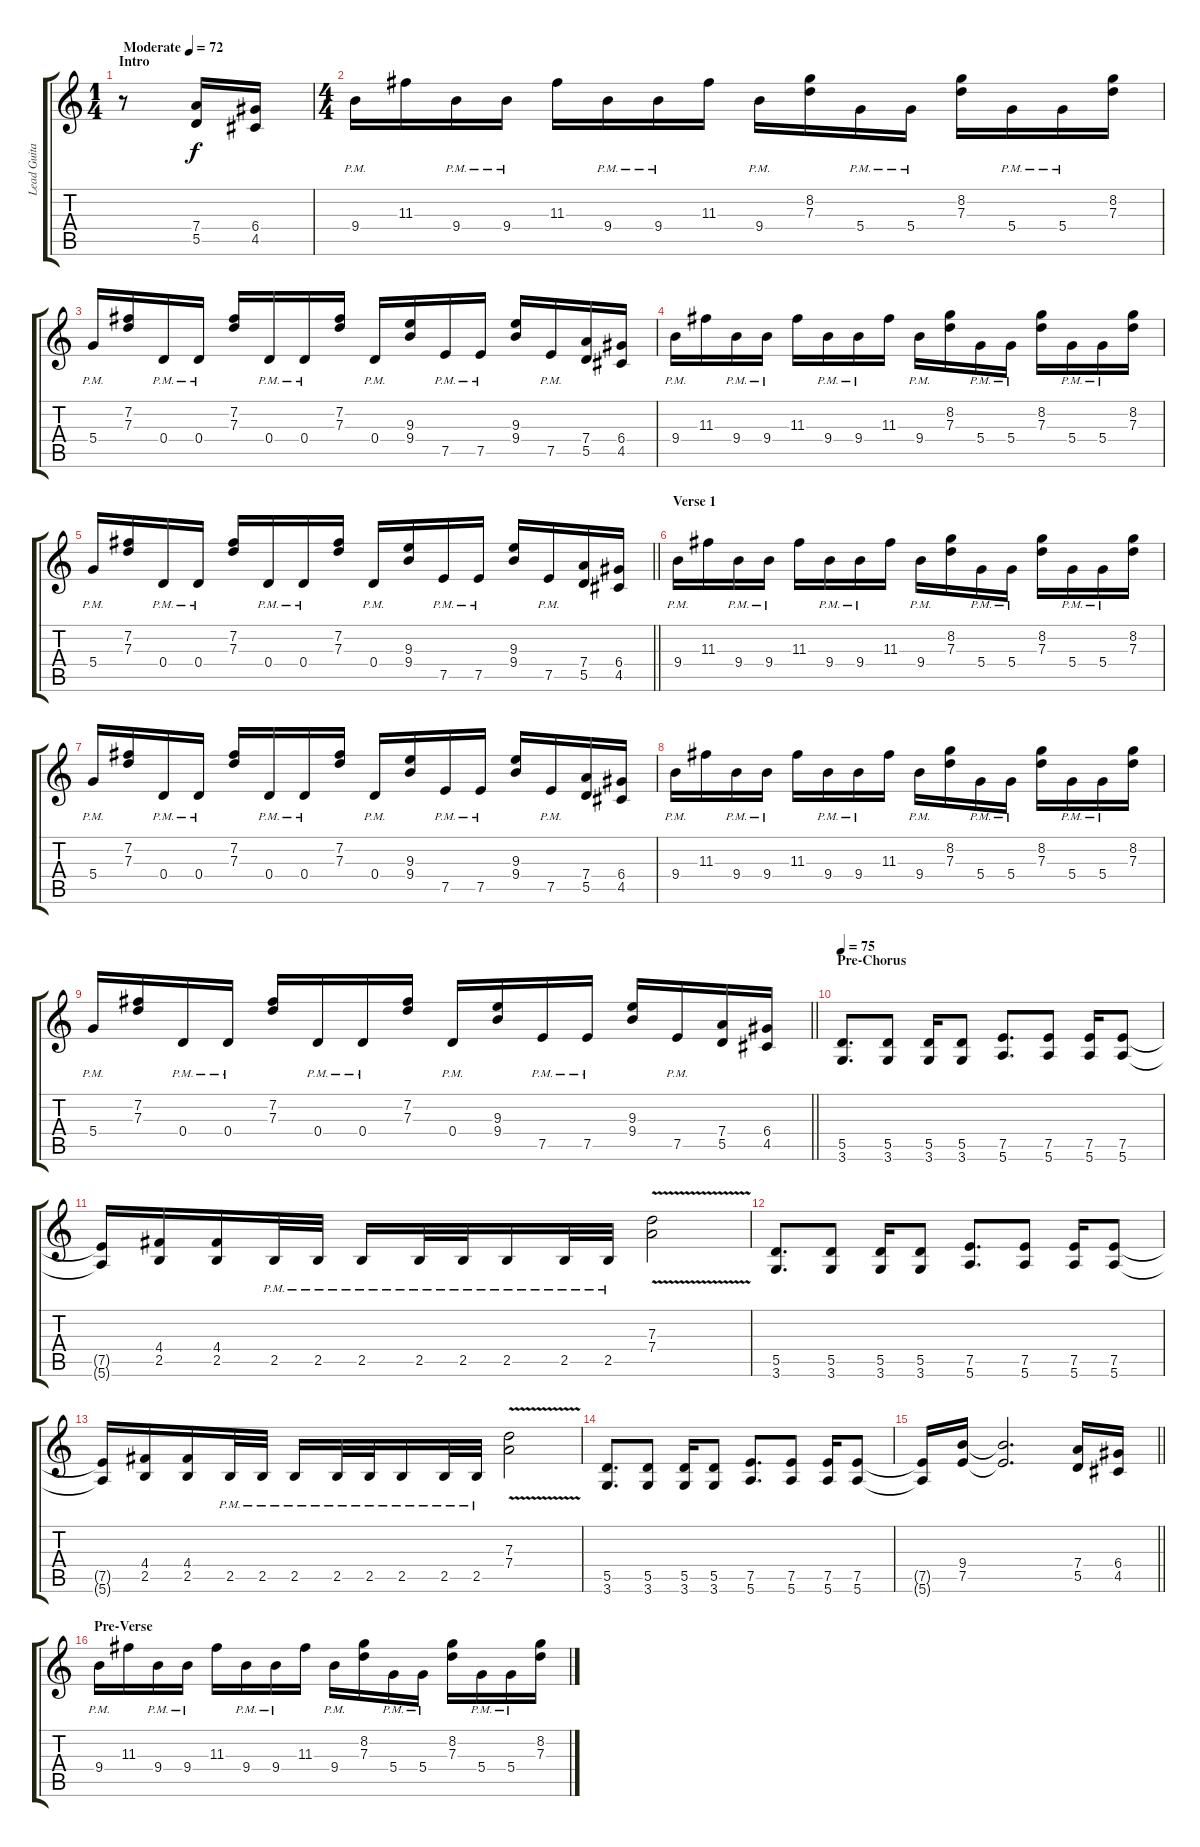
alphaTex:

\track ("Lead Guitar" "Lead Guita") {instrument distortionguitar}
\staff {score tabs}
\tuning (E4 B3 G3 D3 A2 E2) {hide}
\ts (1 4)
\section ("" "Intro")
\tempo (72 "Moderate")
\clef g2
\ks c
r.8{dy f instrument distortionguitar} (7.4 5.5).16 (6.4 4.5).16 |
\ts (4 4)
9.4{pm}.16 11.3.16 9.4{pm}.16 9.4{pm}.16 11.3.16 9.4{pm}.16 9.4{pm}.16 11.3.16 9.4{pm}.16 (8.2 7.3).16 5.4{pm}.16 5.4{pm}.16 (8.2 7.3).16 5.4{pm}.16 5.4{pm}.16 (8.2 7.3).16 |
5.4{pm}.16 (7.2 7.3).16 0.4{pm}.16 0.4{pm}.16 (7.2 7.3).16 0.4{pm}.16 0.4{pm}.16 (7.2 7.3).16 0.4{pm}.16 (9.3 9.4).16 7.5{pm}.16 7.5{pm}.16 (9.3 9.4).16 7.5{pm}.16 (7.4 5.5).16 (6.4 4.5).16 |
9.4{pm}.16 11.3.16 9.4{pm}.16 9.4{pm}.16 11.3.16 9.4{pm}.16 9.4{pm}.16 11.3.16 9.4{pm}.16 (8.2 7.3).16 5.4{pm}.16 5.4{pm}.16 (8.2 7.3).16 5.4{pm}.16 5.4{pm}.16 (8.2 7.3).16 |
\barLineRight lightlight
5.4{pm}.16 (7.2 7.3).16 0.4{pm}.16 0.4{pm}.16 (7.2 7.3).16 0.4{pm}.16 0.4{pm}.16 (7.2 7.3).16 0.4{pm}.16 (9.3 9.4).16 7.5{pm}.16 7.5{pm}.16 (9.3 9.4).16 7.5{pm}.16 (7.4 5.5).16 (6.4 4.5).16 |
\section ("" "Verse 1")
9.4{pm}.16 11.3.16 9.4{pm}.16 9.4{pm}.16 11.3.16 9.4{pm}.16 9.4{pm}.16 11.3.16 9.4{pm}.16 (8.2 7.3).16 5.4{pm}.16 5.4{pm}.16 (8.2 7.3).16 5.4{pm}.16 5.4{pm}.16 (8.2 7.3).16 |
5.4{pm}.16 (7.2 7.3).16 0.4{pm}.16 0.4{pm}.16 (7.2 7.3).16 0.4{pm}.16 0.4{pm}.16 (7.2 7.3).16 0.4{pm}.16 (9.3 9.4).16 7.5{pm}.16 7.5{pm}.16 (9.3 9.4).16 7.5{pm}.16 (7.4 5.5).16 (6.4 4.5).16 |
9.4{pm}.16 11.3.16 9.4{pm}.16 9.4{pm}.16 11.3.16 9.4{pm}.16 9.4{pm}.16 11.3.16 9.4{pm}.16 (8.2 7.3).16 5.4{pm}.16 5.4{pm}.16 (8.2 7.3).16 5.4{pm}.16 5.4{pm}.16 (8.2 7.3).16 |
\barLineRight lightlight
5.4{pm}.16 (7.2 7.3).16 0.4{pm}.16 0.4{pm}.16 (7.2 7.3).16 0.4{pm}.16 0.4{pm}.16 (7.2 7.3).16 0.4{pm}.16 (9.3 9.4).16 7.5{pm}.16 7.5{pm}.16 (9.3 9.4).16 7.5{pm}.16 (7.4 5.5).16 (6.4 4.5).16 |
\section ("" "Pre-Chorus")
\tempo 75
(5.5 3.6).8{d} (5.5 3.6).8 (5.5 3.6).16 (5.5 3.6).8 (7.5 5.6).8{d} (7.5 5.6).8 (7.5 5.6).16 (7.5 5.6).8 |
(7.5{t} 5.6{t}).16 (4.4 2.5).16 (4.4 2.5).16 2.5{pm}.32 2.5{pm}.32 2.5{pm}.16 2.5{pm}.32 2.5{pm}.32 2.5{pm}.16 2.5{pm}.32 2.5{pm}.32 (7.3{v} 7.4{v}).2 |
(5.5 3.6).8{d} (5.5 3.6).8 (5.5 3.6).16 (5.5 3.6).8 (7.5 5.6).8{d} (7.5 5.6).8 (7.5 5.6).16 (7.5 5.6).8 |
(7.5{t} 5.6{t}).16 (4.4 2.5).16 (4.4 2.5).16 2.5{pm}.32 2.5{pm}.32 2.5{pm}.16 2.5{pm}.32 2.5{pm}.32 2.5{pm}.16 2.5{pm}.32 2.5{pm}.32 (7.3{v} 7.4{v}).2 |
(5.5 3.6).8{d} (5.5 3.6).8 (5.5 3.6).16 (5.5 3.6).8 (7.5 5.6).8{d} (7.5 5.6).8 (7.5 5.6).16 (7.5 5.6).8 |
\barLineRight lightlight
(7.5{t} 5.6{t}).16 (9.4 7.5).16 (9.4{t} 7.5{t}).2{d} (7.4 5.5).16 (6.4 4.5).16 |
\section ("" "Pre-Verse")
9.4{pm}.16 11.3.16 9.4{pm}.16 9.4{pm}.16 11.3.16 9.4{pm}.16 9.4{pm}.16 11.3.16 9.4{pm}.16 (8.2 7.3).16 5.4{pm}.16 5.4{pm}.16 (8.2 7.3).16 5.4{pm}.16 5.4{pm}.16 (8.2 7.3).16
